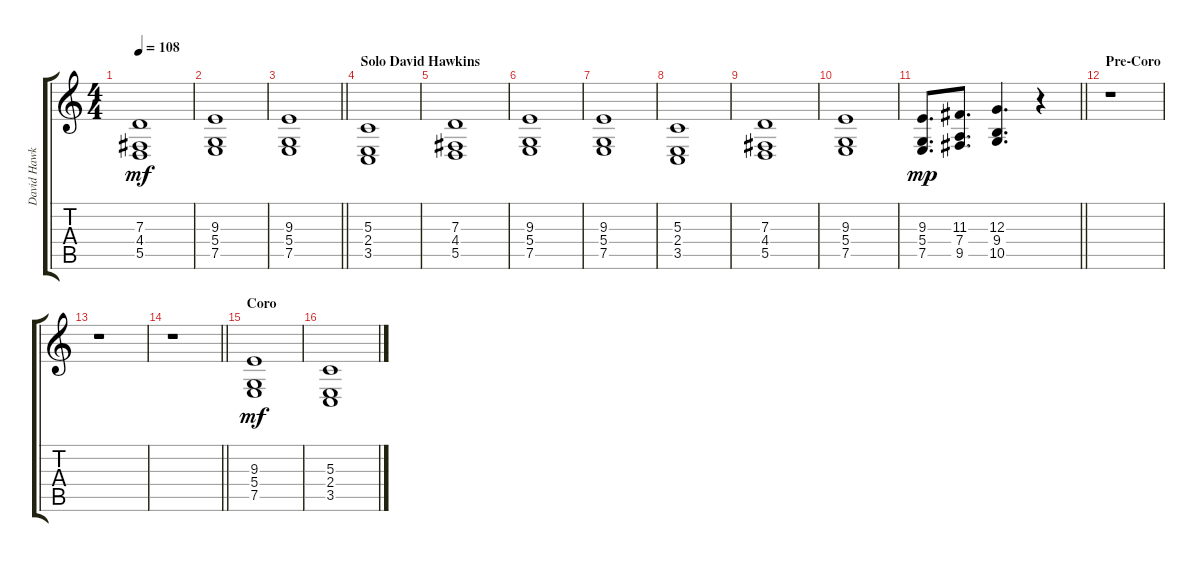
\track ("David Hawkins" "David Hawk") {instrument stringensemble1}
\staff {score tabs}
\tuning (E4 B3 G3 D3 A2 E2) {hide}
\ts (4 4)
\tempo 108
\clef g2
\ks c
(7.3 4.4 5.5).1{dy mf} |
(9.3 5.4 7.5).1 |
\barLineRight lightlight
(9.3 5.4 7.5).1 |
\section ("" "Solo David Hawkins")
(5.3 2.4 3.5).1 |
(7.3 4.4 5.5).1 |
(9.3 5.4 7.5).1 |
(9.3 5.4 7.5).1 |
(5.3 2.4 3.5).1 |
(7.3 4.4 5.5).1 |
(9.3 5.4 7.5).1 |
\barLineRight lightlight
(9.3 5.4 7.5).8{d dy mp} (11.3 7.4 9.5).8{d} (12.3 9.4 10.5).4{d} r.4 |
\section ("" "Pre-Coro")
r.1 |
r.1 |
\barLineRight lightlight
r.1 |
\section ("" "Coro")
(9.3 5.4 7.5).1{dy mf} |
(5.3 2.4 3.5).1
